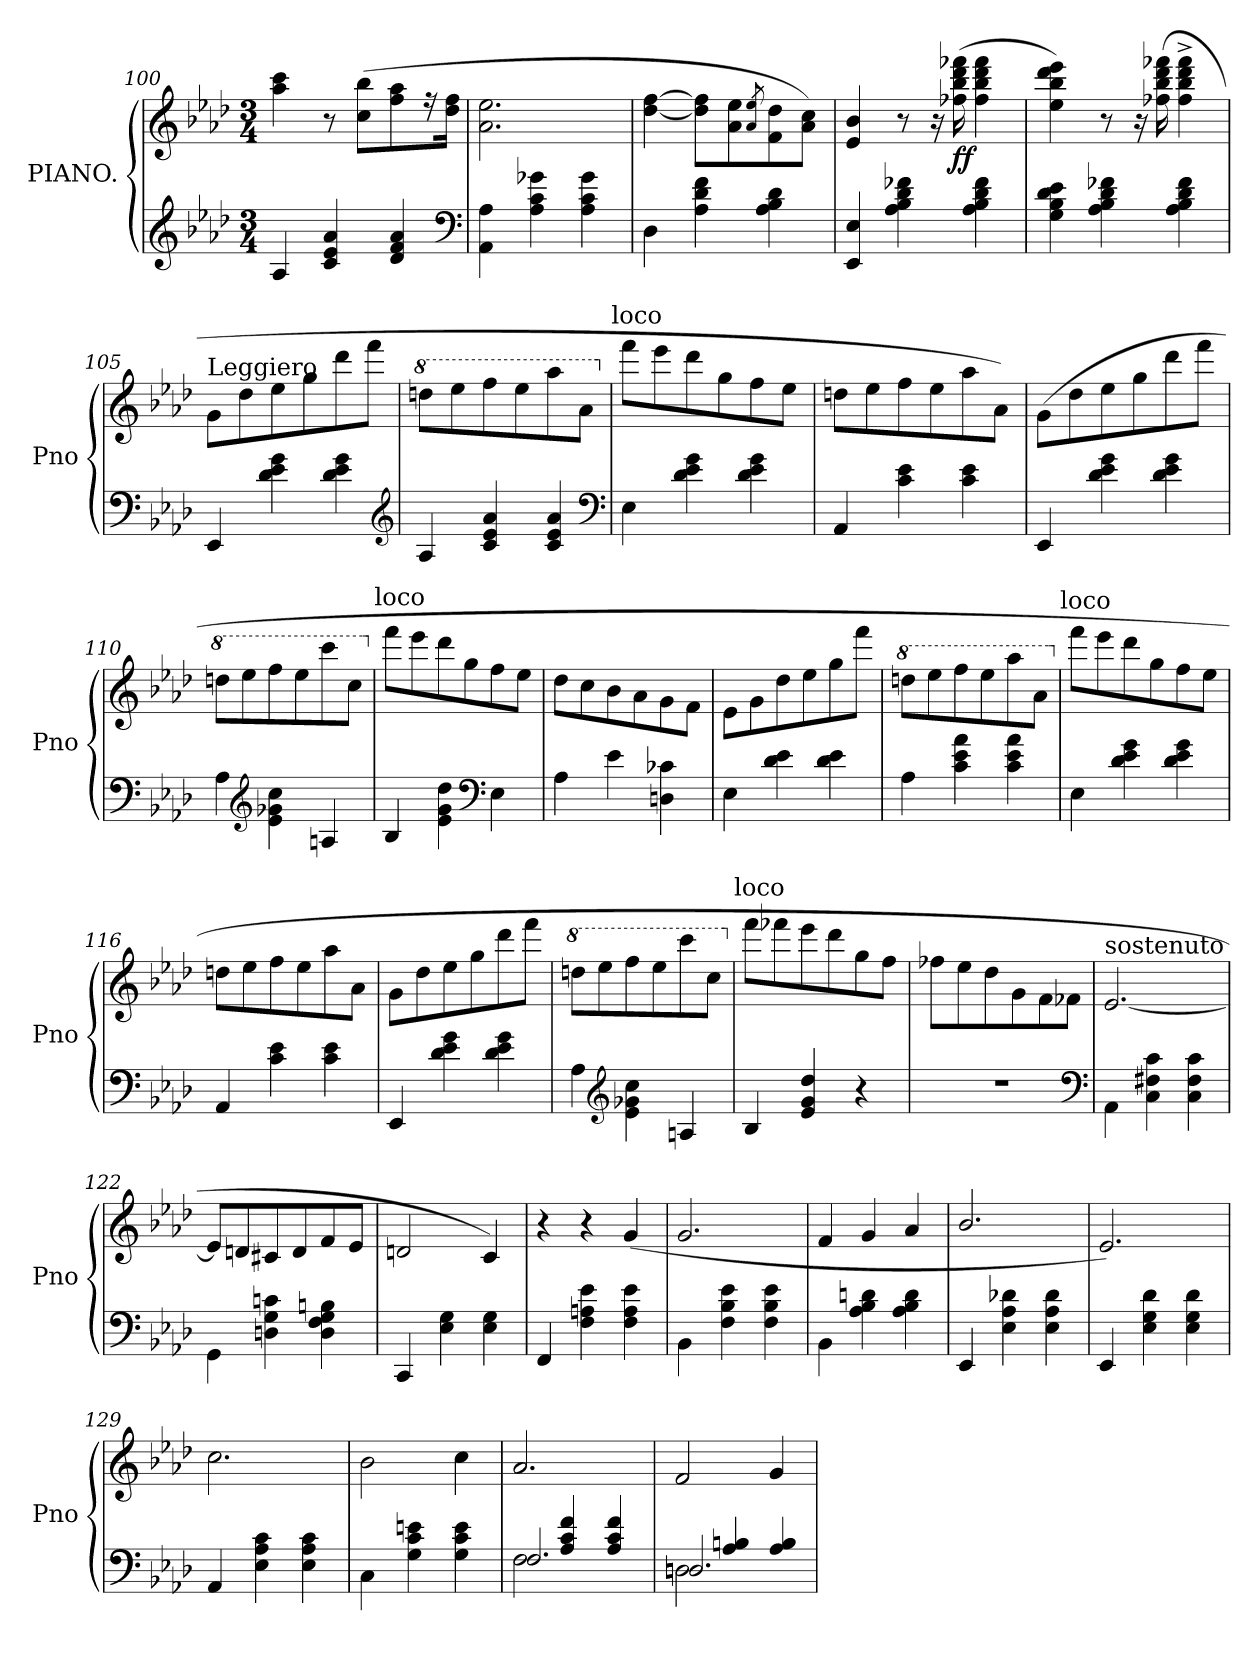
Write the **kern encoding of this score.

**kern	**kern	**dynam
*part1	*part1	*part1
*staff2	*staff1	*staff1/2
*I"PIANO.	*	*
*I'Pno	*	*
*clefG2	*clefG2	*
*k[b-e-a-d-]	*k[b-e-a-d-]	*
*A-:	*A-:	*
*M3/4	*M3/4	*
=100	=100	=100
4A-	4aa- 4ccc	.
4c 4e- 4a-	8r	.
.	(>8cc 8bb-L	.
4d- 4f 4a-	8ff 8aa-	.
.	16r	.
.	16dd- 16ffJk	.
*clefF4	*	*
=101	=101	=101
4AA- 4A-	2.a- 2.ee-	.
4A- 4c 4g-X	.	.
4A- 4c 4g-	.	.
=102	=102	=102
4D-	[4dd- [4ff	.
4A- 4d- 4f	8dd-] 8ff]L	.
.	8a- 8ee-	.
.	8qa-/ 8qee-/	.
4A- 4B- 4d-	8f 8dd-	.
.	8a- 8ccJ)	.
=103	=103	=103
4EE- 4E-	4e- 4b-	.
4A- 4B- 4d- 4f-X	8r	.
.	16r	.
.	(>16ff-X 16bb- 16ddd- 16fff-X	ff
4A- 4B- 4d- 4f-	4ff- 4bb- 4ddd- 4fff-	.
=104	=104	=104
4G 4B- 4d- 4e-	4ee- 4bb- 4ddd- 4eee-)	.
4A- 4B- 4d- 4f-X	8r	.
.	16r	.
.	(>16ff-X 16bb- 16ddd- 16fff-X	.
4A- 4B- 4d- 4f-	4ff-^< 4bb-^< 4ddd-^< 4fff-^<	.
=105	=105	=105
!	!LO:TX:a:t=Leggiero	!
4EE-	8gL	.
.	8dd-	.
4d- 4e- 4g	8ee-	.
.	8gg	.
4d- 4e- 4g	8ddd-	.
.	8fffJ	.
*clefG2	*	*
=106	=106	=106
*	*8va	*
4A-	8dddnL	.
.	8eee-	.
4c 4e- 4a-	8fff	.
.	8eee-	.
4c 4e- 4a-	8aaa-	.
.	8aa-J	.
*clefF4	*	*
!	!LO:TX:a:t=loco	!
=107	=107	=107
*	*X8va	*
4E-	8fffL	.
.	8eee-	.
4d- 4e- 4g	8ddd-	.
.	8gg	.
4d- 4e- 4g	8ff	.
.	8ee-J	.
=108	=108	=108
4AA-	8ddnL	.
.	8ee-	.
4c 4e-	8ff	.
.	8ee-	.
4c 4e-	8aa-	.
.	8a-J)	.
=109	=109	=109
4EE-	(>8gL	.
.	8dd-	.
4d- 4e- 4g	8ee-	.
.	8gg	.
4d- 4e- 4g	8ddd-	.
.	8fffJ	.
=110	=110	=110
*	*8va	*
4A-	8dddnL	.
.	8eee-	.
*clefG2	*	*
4e-\ 4g-X\ 4cc\	8fff	.
.	8eee-	.
4An	8cccc	.
.	8cccJ	.
!	!LO:TX:a:t=loco	!
=111	=111	=111
*	*X8va	*
4B-	8fffL	.
.	8eee-	.
4e-\ 4g\ 4dd-\	8ddd-	.
.	8gg	.
*clefF4	*	*
4E-	8ff	.
.	8ee-J	.
=112	=112	=112
4A-	8dd-L	.
.	8cc	.
4e-	8b-\	.
.	8a-	.
4Dn 4c-X	8g	.
.	8fJ	.
=113	=113	=113
4E-	8e-L	.
.	8g	.
4d- 4e-	8dd-	.
.	8ee-	.
4d- 4e-	8gg	.
.	8fffJ	.
=114	=114	=114
*	*8va	*
4A-	8dddnL	.
.	8eee-	.
4c 4e- 4a-	8fff	.
.	8eee-	.
4c 4e- 4a-	8aaa-	.
.	8aa-J	.
!	!LO:TX:a:t=loco	!
=115	=115	=115
*	*X8va	*
4E-	8fffL	.
.	8eee-	.
4d- 4e- 4g	8ddd-	.
.	8gg	.
4d- 4e- 4g	8ff	.
.	8ee-J	.
=116	=116	=116
4AA-	8ddnL	.
.	8ee-	.
4c 4e-	8ff	.
.	8ee-	.
4c 4e-	8aa-	.
.	8a-J	.
=117	=117	=117
4EE-	8gL	.
.	8dd-	.
4d- 4e- 4g	8ee-	.
.	8gg	.
4d- 4e- 4g	8ddd-	.
.	8fffJ	.
=118	=118	=118
*	*8va	*
4A-	8dddnL	.
.	8eee-	.
*clefG2	*	*
4e-\ 4g-X\ 4cc\	8fff	.
.	8eee-	.
4An	8cccc	.
.	8cccJ	.
!	!LO:TX:a:t=loco	!
=119	=119	=119
*	*X8va	*
4B-	8fffL	.
.	8fff-X	.
4e- 4g 4dd-	8eee-	.
.	8ddd-	.
4r	8gg	.
.	8ffJ	.
=120	=120	=120
2.rdd	8ff-XL	.
.	8ee-	.
.	8dd-	.
.	8g	.
.	8f	.
.	8f-XJ	.
*clefF4	*	*
=121	=121	=121
!	!LO:TX:a:t=sostenuto	!
4AA-\	[2.e-	.
4C 4F#X 4c	.	.
4C 4F# 4c	.	.
=122	=122	=122
4GG\	8e-L]	.
.	8dn	.
4Dn 4G 4cn	8c#X	.
.	8d	.
4D 4F 4G 4Bn	8f	.
.	8e-J	.
=123	=123	=123
4CC	2dn	.
4E- 4G	.	.
4E- 4G	4c)	.
=124	=124	=124
4FF	4r	.
4F 4An 4e-	4r	.
4F 4A 4e-	(>4g	.
=125	=125	=125
4BB-\	2.g	.
4F 4B- 4e-	.	.
4F 4B- 4e-	.	.
=126	=126	=126
4BB-\	4f	.
4A- 4B- 4dn	4g	.
4A- 4B- 4d	4a-	.
=127	=127	=127
4EE-	2.b-/	.
4E- 4A- 4d-X	.	.
4E- 4A- 4d-	.	.
=128	=128	=128
4EE-	2.e-)	.
4E- 4G 4d-	.	.
4E- 4G 4d-	.	.
=129	=129	=129
4AA-	2.cc	.
4E- 4A- 4c	.	.
4E- 4A- 4c	.	.
=130	=130	=130
4C\	2b-	.
4G 4c 4en	.	.
4G 4c 4e	4cc	.
=131	=131	=131
*^	*	*
*	*^	*	*
4rbyy	2F	2.F/	2.a-	.
4A- 4c 4f	.	.	.	.
4rffyy	4A-/ 4c/ 4f/	.	.	.
=132	=132	=132	=132	=132
4reyy	2Dn	2.Dn/	2f	.
4A- 4Bn	.	.	.	.
4rbyy	4A-/ 4B/	.	4g	.
*v	*v	*v	*	*
=	=	=
*-	*-	*-
